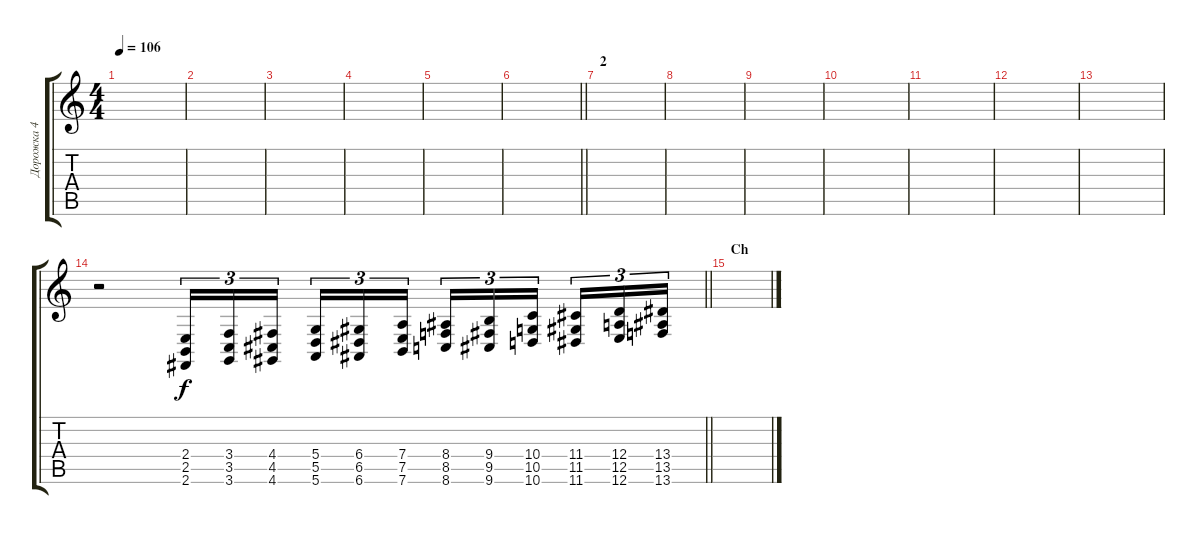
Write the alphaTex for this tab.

\track ("Дорожка 4" "Дорожка 4") {instrument guitarfretnoise}
\staff {score tabs}
\tuning (E4 B3 G3 D3 A2 E2) {hide}
\ts (4 4)
\tempo 106
\clef g2
\ks c
|
|
|
|
|
\barLineRight lightlight
|
\section ("" "2")
|
|
|
|
|
|
|
\barLineRight lightlight
r.2 (2.4 2.5 2.6).16{tu (3 2)} (3.4 3.5 3.6).16{tu (3 2)} (4.4 4.5 4.6).16{tu (3 2) beam splitsecondary} (5.4 5.5 5.6).16{tu (3 2)} (6.4 6.5 6.6).16{tu (3 2)} (7.4 7.5 7.6).16{tu (3 2)} (8.4 8.5 8.6).16{tu (3 2)} (9.4 9.5 9.6).16{tu (3 2)} (10.4 10.5 10.6).16{tu (3 2) beam splitsecondary} (11.4 11.5 11.6).16{tu (3 2)} (12.4 12.5 12.6).16{tu (3 2)} (13.4 13.5 13.6).16{tu (3 2)} |
\section ("" "Ch")
